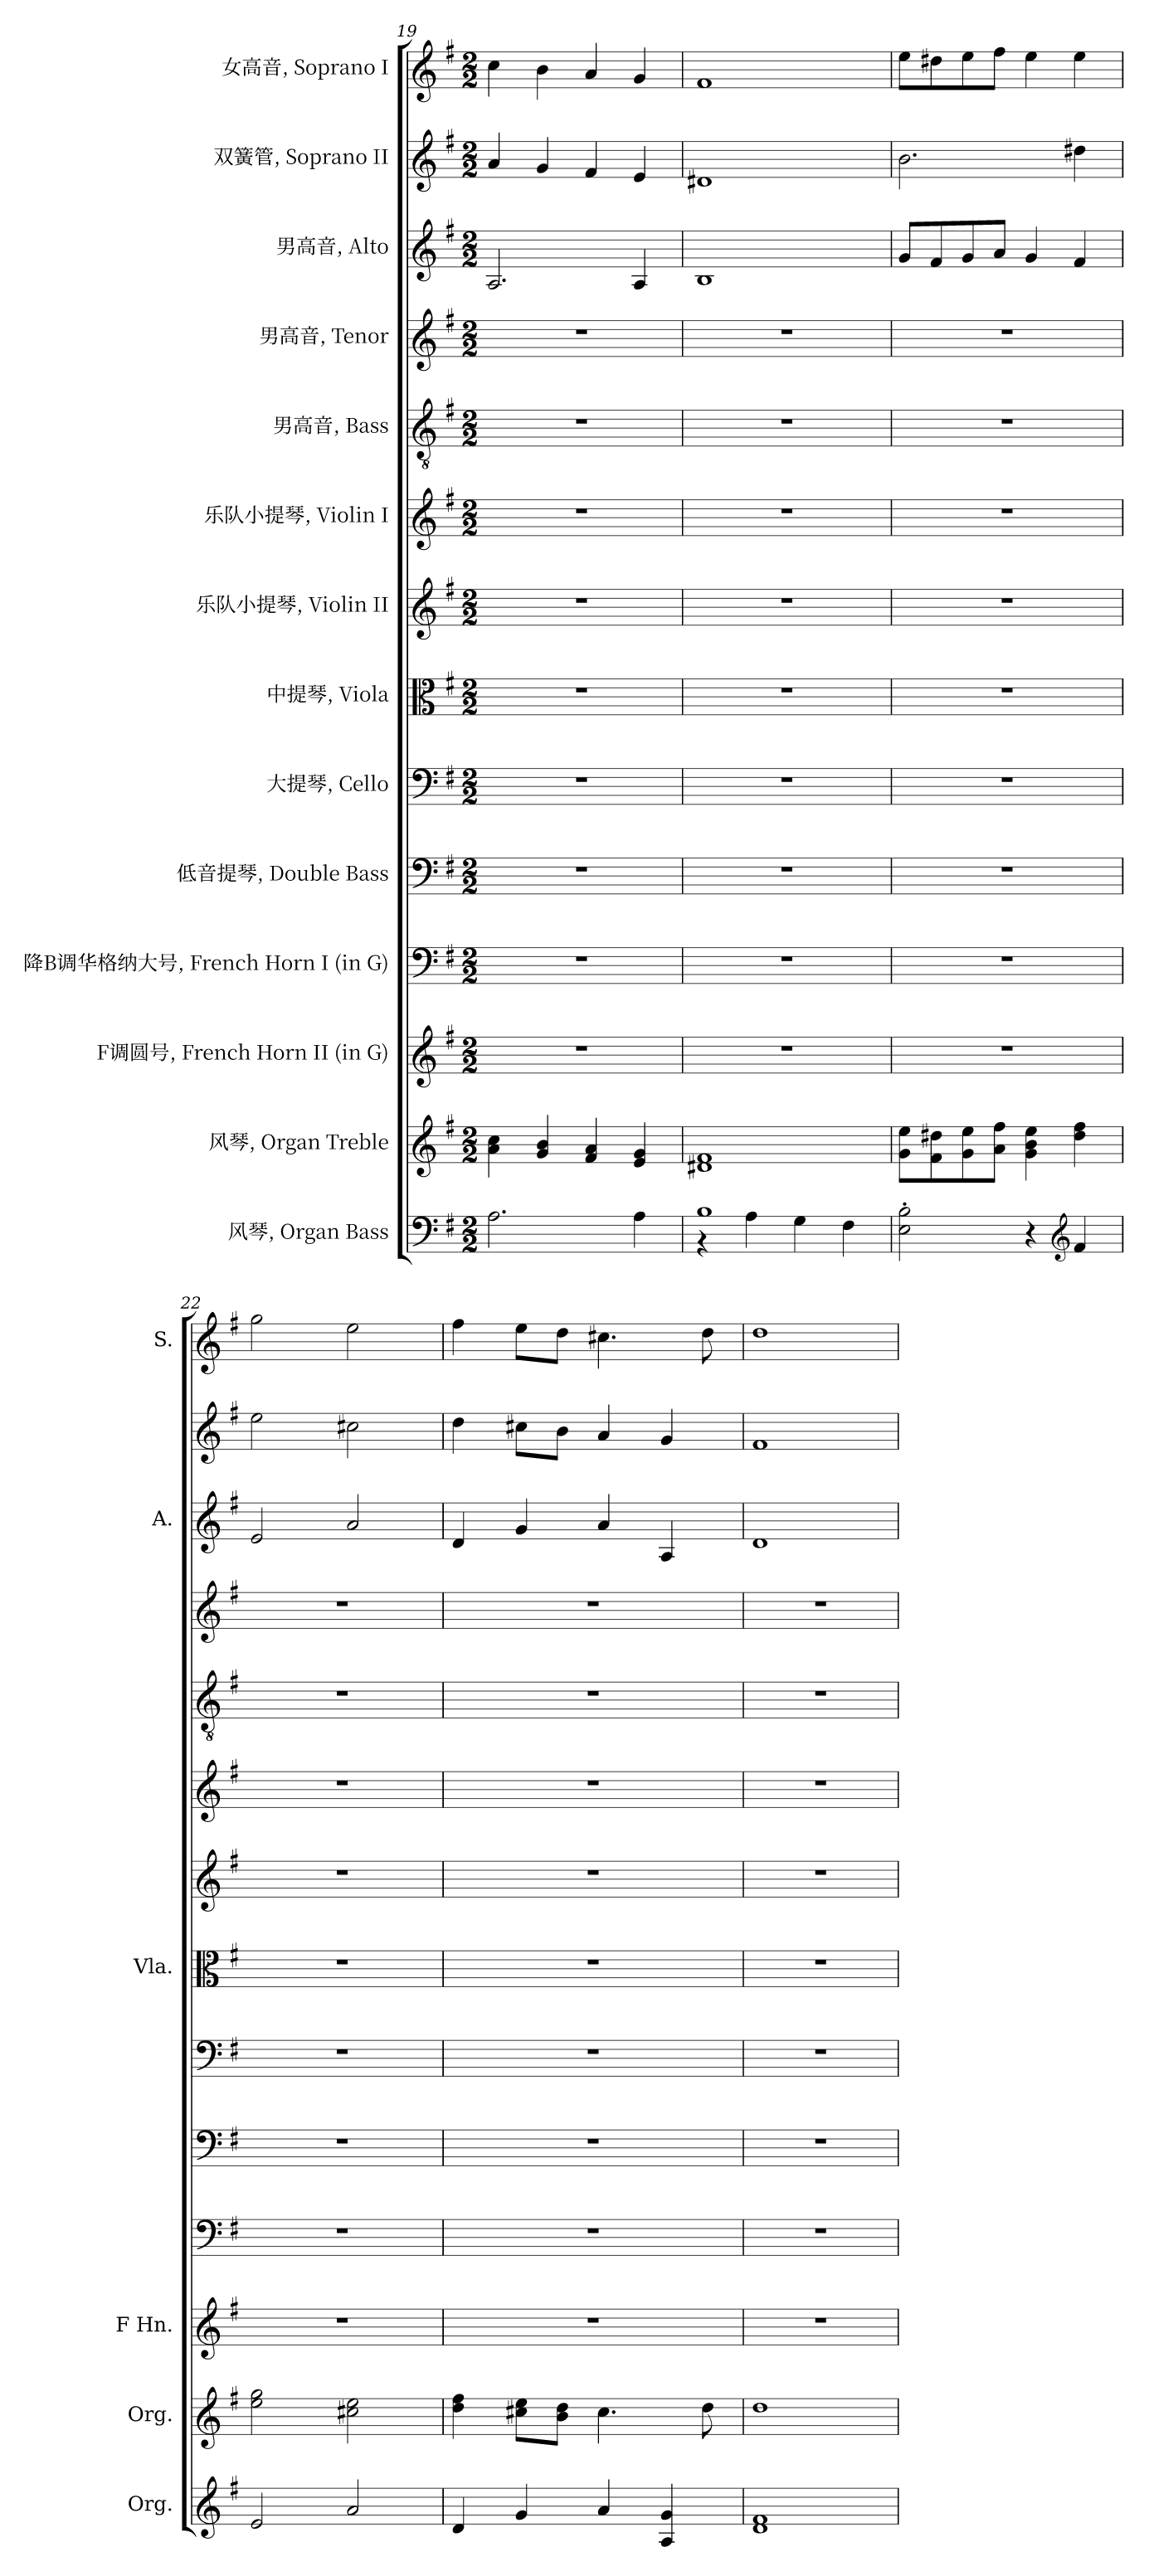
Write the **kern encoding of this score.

**kern	**kern	**kern	**kern	**kern	**kern	**kern	**kern	**kern	**kern	**kern	**kern	**kern	**kern
*part14	*part13	*part12	*part11	*part10	*part9	*part8	*part7	*part6	*part5	*part4	*part3	*part2	*part1
*staff14	*staff13	*staff12	*staff11	*staff10	*staff9	*staff8	*staff7	*staff6	*staff5	*staff4	*staff3	*staff2	*staff1
*I"风琴, Organ Bass	*I"风琴, Organ Treble	*I"F调圆号, French Horn II (in G)	*I"降B调华格纳大号, French Horn I (in G)	*I"低音提琴, Double Bass	*I"大提琴, Cello	*I"中提琴, Viola	*I"乐队小提琴, Violin II	*I"乐队小提琴, Violin I	*I"男高音, Bass	*I"男高音, Tenor	*I"男高音, Alto	*I"双簧管, Soprano II	*I"女高音, Soprano I
*I'Org.	*I'Org.	*I'F Hn.	*	*	*	*I'Vla.	*	*	*	*	*I'A.	*	*I'S.
*clefF4	*clefG2	*clefG2	*clefF4	*clefF4	*clefF4	*clefC3	*clefG2	*clefG2	*clefGv2	*clefG2	*clefG2	*clefG2	*clefG2
*	*	*ITrd4c7	*ITrd1c2	*ITrd7c12	*	*	*	*	*	*	*	*	*
*k[f#]	*k[f#]	*k[]	*k[b-]	*k[f#]	*k[f#]	*k[f#]	*k[f#]	*k[f#]	*k[f#]	*k[f#]	*k[f#]	*k[f#]	*k[f#]
*M2/2	*M2/2	*M2/2	*M2/2	*M2/2	*M2/2	*M2/2	*M2/2	*M2/2	*M2/2	*M2/2	*M2/2	*M2/2	*M2/2
=19	=19	=19	=19	=19	=19	=19	=19	=19	=19	=19	=19	=19	=19
2.A\	4a\ 4cc\	1r	1r	1r	1r	1r	1r	1r	1r	1r	2.A/	4a/	4cc\
.	4g/ 4b/	.	.	.	.	.	.	.	.	.	.	4g/	4b\
.	4f#/ 4a/	.	.	.	.	.	.	.	.	.	.	4f#/	4a/
4A\	4e/ 4g/	.	.	.	.	.	.	.	.	.	4A/	4e/	4g/
=20	=20	=20	=20	=20	=20	=20	=20	=20	=20	=20	=20	=20	=20
*^	*	*	*	*	*	*	*	*	*	*	*	*	*
1B	4r	1d#X 1f#	1r	1r	1r	1r	1r	1r	1r	1r	1r	1B	1d#X	1f#
.	4A\	.	.	.	.	.	.	.	.	.	.	.	.	.
.	4G\	.	.	.	.	.	.	.	.	.	.	.	.	.
.	4F#\	.	.	.	.	.	.	.	.	.	.	.	.	.
*v	*v	*	*	*	*	*	*	*	*	*	*	*	*	*
=21	=21	=21	=21	=21	=21	=21	=21	=21	=21	=21	=21	=21	=21
2E\' 2B\'	8g\ 8ee\L	1r	1r	1r	1r	1r	1r	1r	1r	1r	8g/L	2.b\	8ee\L
.	8f#\ 8dd#X\	.	.	.	.	.	.	.	.	.	8f#/	.	8dd#X\
.	8g\ 8ee\	.	.	.	.	.	.	.	.	.	8g/	.	8ee\
.	8a\ 8ff#\J	.	.	.	.	.	.	.	.	.	8a/J	.	8ff#\J
4r	4g\ 4b\ 4ee\	.	.	.	.	.	.	.	.	.	4g/	.	4ee\
*clefG2	*	*	*	*	*	*	*	*	*	*	*	*	*
4f#/	4dd#\ 4ff#\	.	.	.	.	.	.	.	.	.	4f#/	4dd#X\	4ee\
!!LO:PB:g=z
=22	=22	=22	=22	=22	=22	=22	=22	=22	=22	=22	=22	=22	=22
2e/	2ee\ 2gg\	1r	1r	1r	1r	1r	1r	1r	1r	1r	2e/	2ee\	2gg\
2a/	2cc#X\ 2ee\	.	.	.	.	.	.	.	.	.	2a/	2cc#X\	2ee\
=23	=23	=23	=23	=23	=23	=23	=23	=23	=23	=23	=23	=23	=23
4d/	4dd\ 4ff#\	1r	1r	1r	1r	1r	1r	1r	1r	1r	4d/	4dd\	4ff#\
4g/	8cc#X\ 8ee\L	.	.	.	.	.	.	.	.	.	4g/	8cc#X\L	8ee\L
.	8b\ 8dd\J	.	.	.	.	.	.	.	.	.	.	8b\J	8dd\J
4a/	4.cc#\	.	.	.	.	.	.	.	.	.	4a/	4a/	4.cc#X\
4A/ 4g/	.	.	.	.	.	.	.	.	.	.	4A/	4g/	.
.	8dd\	.	.	.	.	.	.	.	.	.	.	.	8dd\
=24	=24	=24	=24	=24	=24	=24	=24	=24	=24	=24	=24	=24	=24
1d 1f#	1dd	1r	1r	1r	1r	1r	1r	1r	1r	1r	1d	1f#	1dd
=	=	=	=	=	=	=	=	=	=	=	=	=	=
*-	*-	*-	*-	*-	*-	*-	*-	*-	*-	*-	*-	*-	*-
